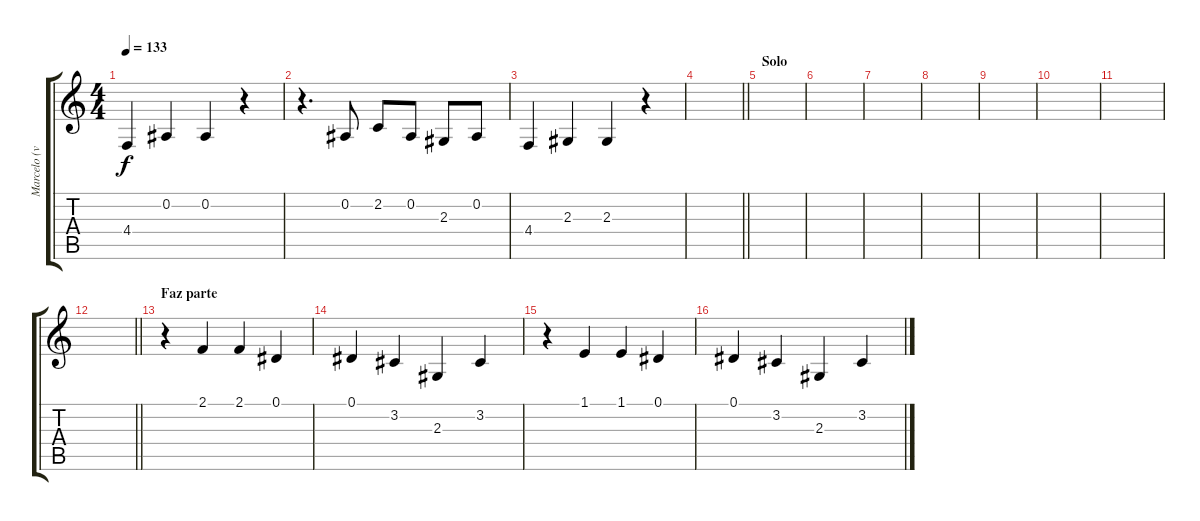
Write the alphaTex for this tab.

\track ("Marcelo (vocal) " "Marcelo (v") {instrument bassoon}
\staff {score tabs}
\tuning (Eb4 Bb3 Gb3 Db3 Ab2 Eb2) {hide}
\ts (4 4)
\tempo 133
\clef g2
\ks c
4.4.4{dy f} 0.2.4 0.2.4 r.4 |
r.4{d} 0.2.8 2.2.8 0.2.8 2.3.8 0.2.8 |
4.4.4 2.3.4 2.3.4 r.4 |
\barLineRight lightlight
|
\section ("" "Solo")
|
|
|
|
|
|
|
\barLineRight lightlight
|
\section ("" "Faz parte")
r.4 2.1.4 2.1.4 0.1.4 |
0.1.4 3.2.4 2.3.4 3.2.4 |
r.4 1.1.4 1.1.4 0.1.4 |
0.1.4 3.2.4 2.3.4 3.2.4
